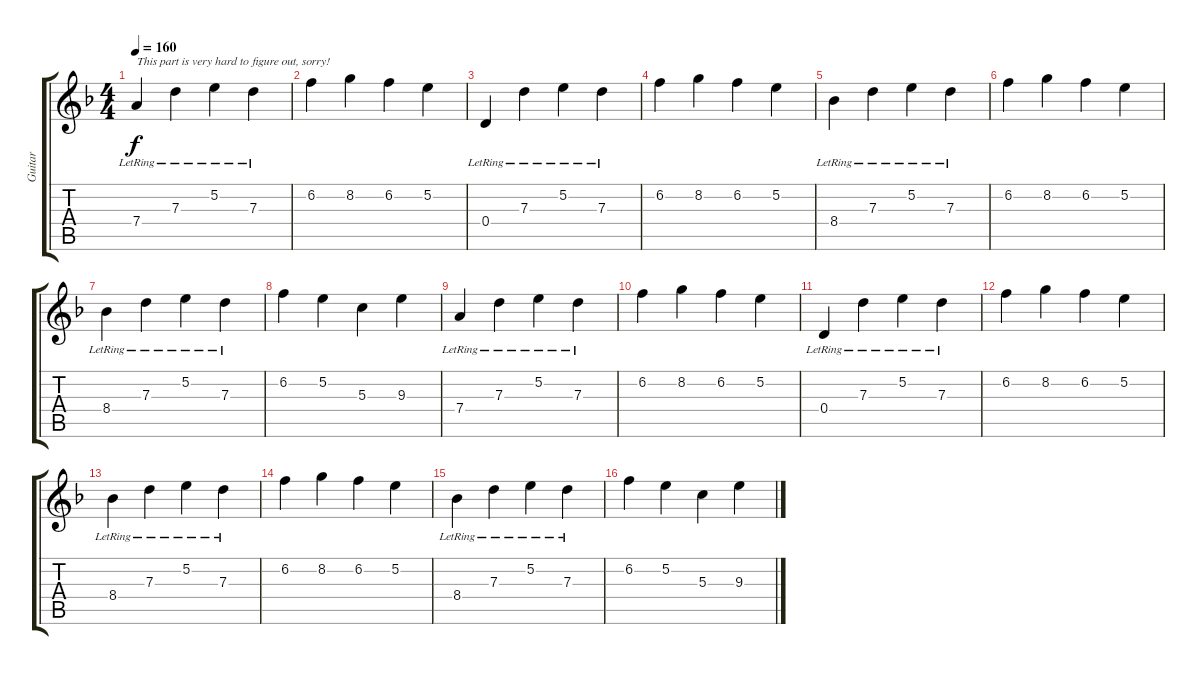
\track ("Guitar" "Guitar") {instrument acousticguitarsteel}
\staff {score tabs}
\tuning (E4 B3 G3 D3 A2 D2) {hide}
\ts (4 4)
\tempo 160
\clef g2
\ks dminor
7.4{lr}.4{txt "This part is very hard to figure out, sorry!" dy f} 7.3{lr}.4 5.2{lr}.4 7.3{lr}.4 |
6.2.4 8.2.4 6.2.4 5.2.4 |
0.4{lr}.4 7.3{lr}.4 5.2{lr}.4 7.3{lr}.4 |
6.2.4 8.2.4 6.2.4 5.2.4 |
8.4{lr}.4 7.3{lr}.4 5.2{lr}.4 7.3{lr}.4 |
6.2.4 8.2.4 6.2.4 5.2.4 |
8.4{lr}.4 7.3{lr}.4 5.2{lr}.4 7.3{lr}.4 |
6.2.4 5.2.4 5.3.4 9.3.4 |
7.4{lr}.4 7.3{lr}.4 5.2{lr}.4 7.3{lr}.4 |
6.2.4 8.2.4 6.2.4 5.2.4 |
0.4{lr}.4 7.3{lr}.4 5.2{lr}.4 7.3{lr}.4 |
6.2.4 8.2.4 6.2.4 5.2.4 |
8.4{lr}.4 7.3{lr}.4 5.2{lr}.4 7.3{lr}.4 |
6.2.4 8.2.4 6.2.4 5.2.4 |
8.4{lr}.4 7.3{lr}.4 5.2{lr}.4 7.3{lr}.4 |
6.2.4 5.2.4 5.3.4 9.3.4
